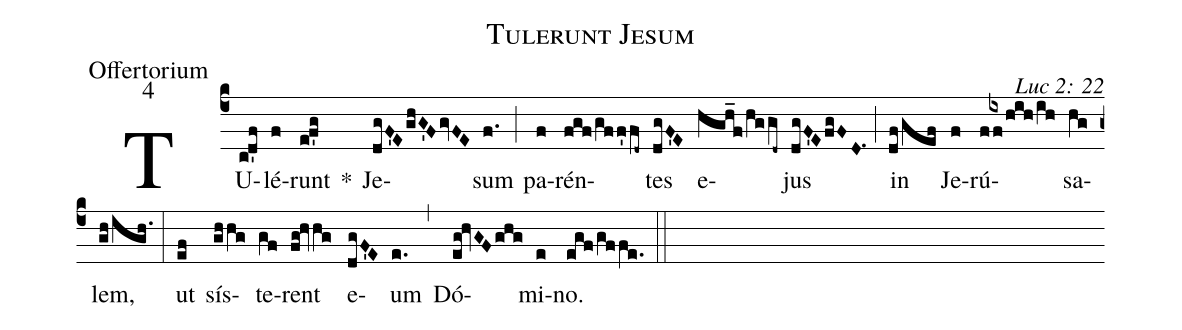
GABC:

name: Tulerunt Jesum;
office-part: Offertorium;
mode: 4;
commentary: Luc 2: 22;
%%
(c4) TU(c!d'f)lé(f)runt(e!f'g) *() Je(dgF'EghG'FgvFE)sum(f.) (;) pa(f)rén(fgf/gff'fd~)tes(dgF'E) e(hgh_f/hggd~)jus(dgF'EfgFD.1) (;) in(df/gef) Je(f)rú(f/[1]{/[-1]ix}f/hih/ih)sa(hg)lem,(gh/igh.) (:)
ut(ef) sís(gh/hg)te(gf)rent(fg!hvhg) e(dgF'E)um(e.) (,) Dó(eg!hvGFghg)mi(e)no.(egf/gffe.) (::)
